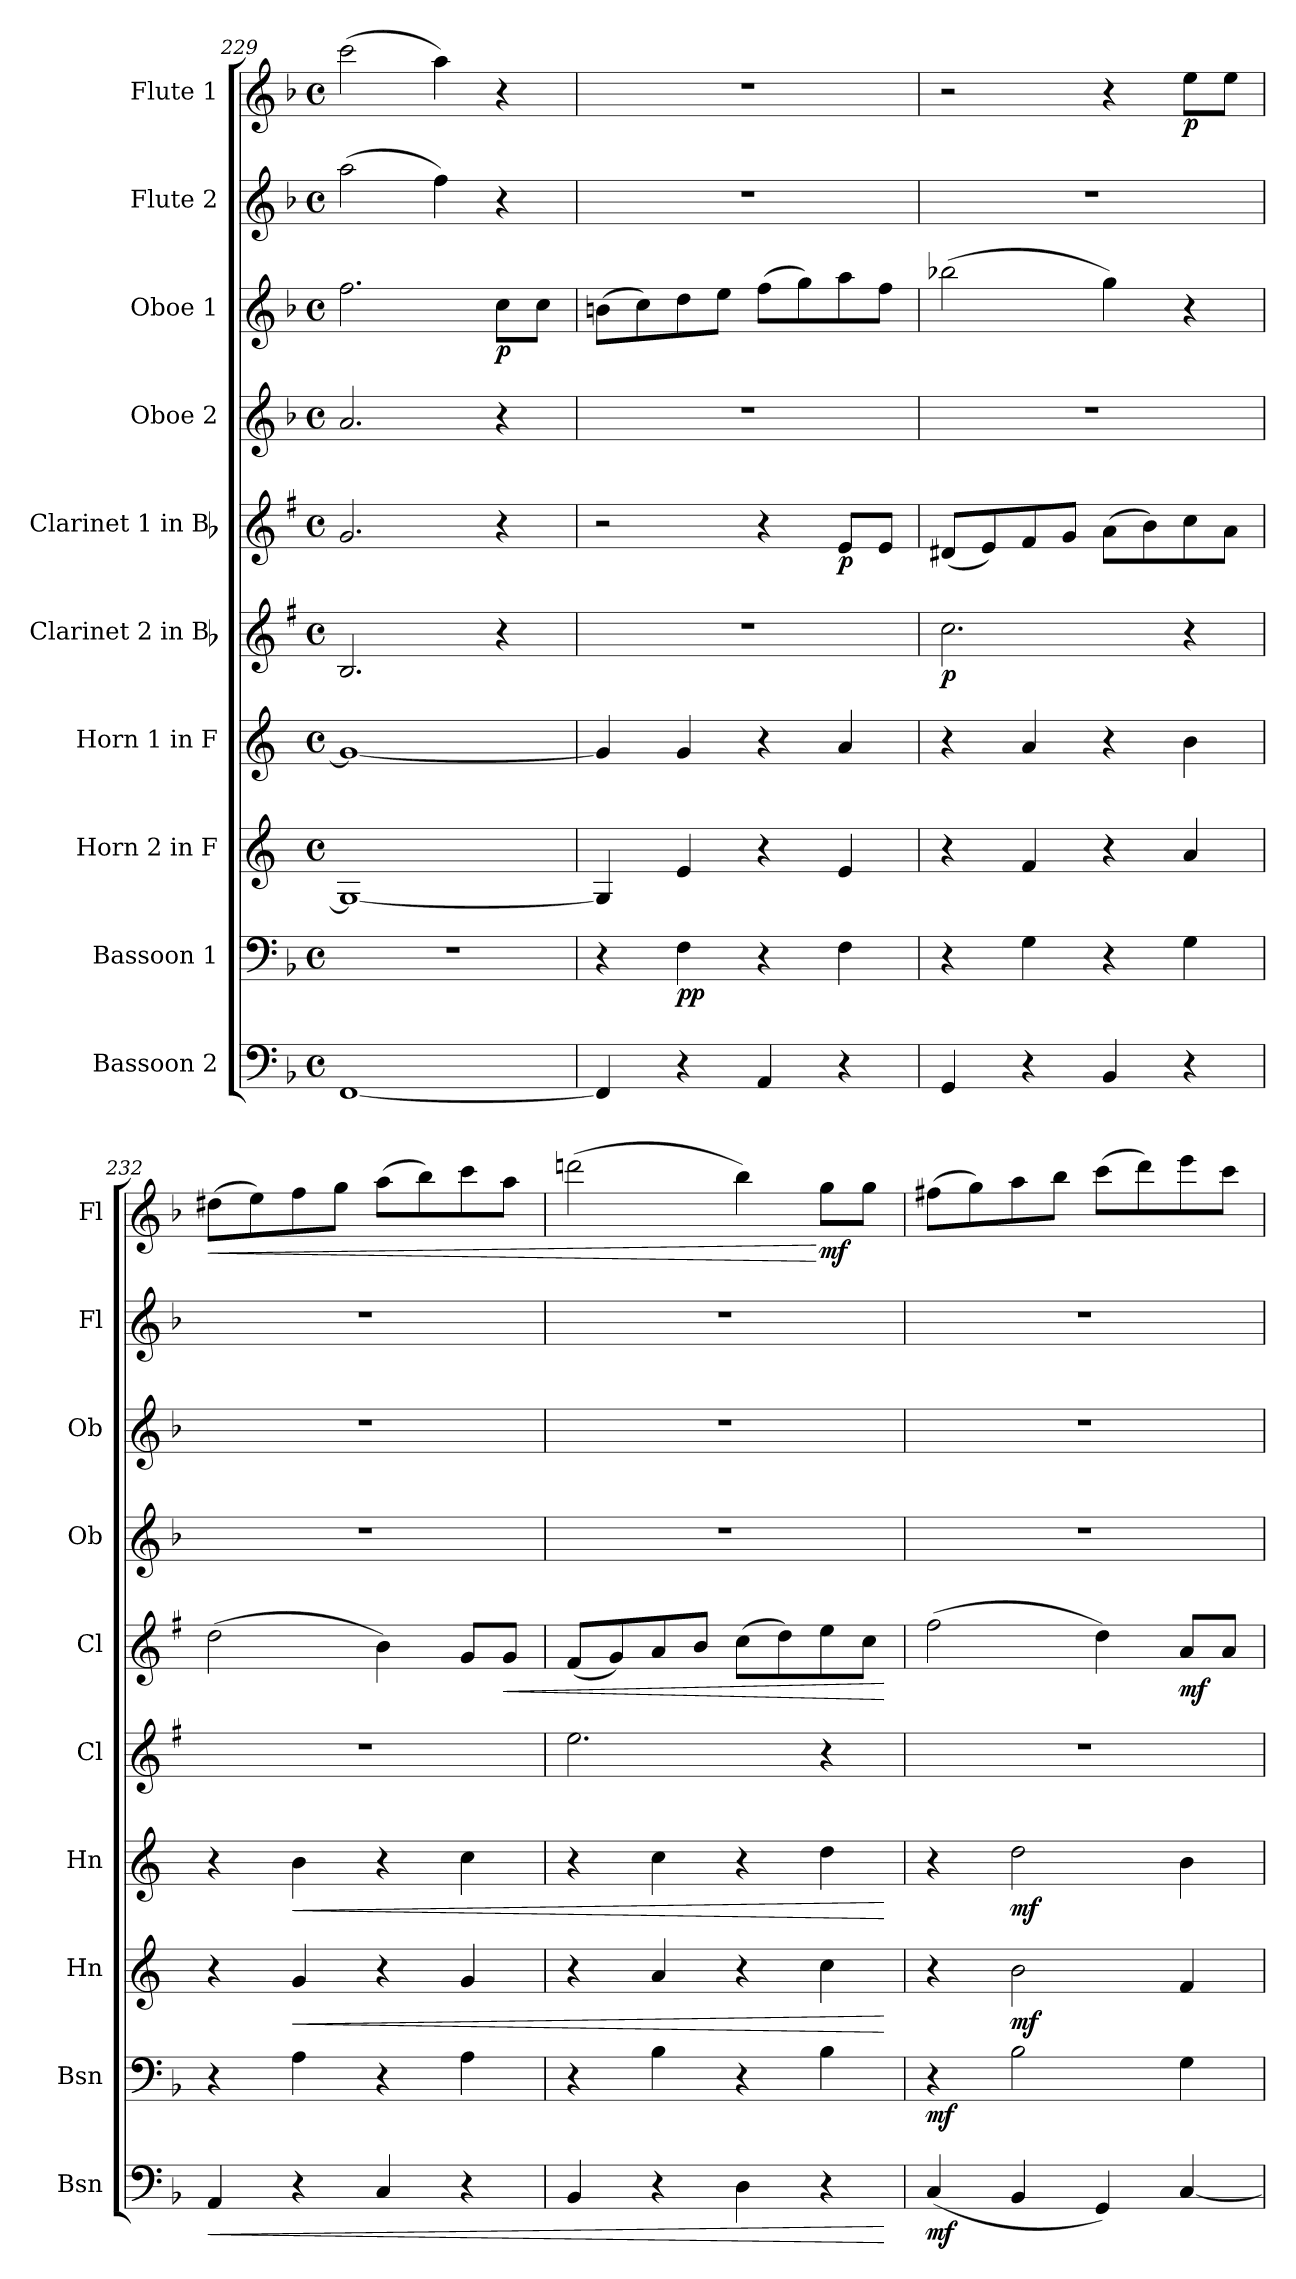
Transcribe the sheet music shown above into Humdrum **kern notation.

**kern	**dynam	**kern	**dynam	**kern	**dynam	**kern	**dynam	**kern	**dynam	**kern	**dynam	**kern	**kern	**dynam	**kern	**kern	**dynam
*part10	*part10	*part9	*part9	*part8	*part8	*part7	*part7	*part6	*part6	*part5	*part5	*part4	*part3	*part3	*part2	*part1	*part1
*staff10	*staff10	*staff9	*staff9	*staff8	*staff8	*staff7	*staff7	*staff6	*staff6	*staff5	*staff5	*staff4	*staff3	*staff3	*staff2	*staff1	*staff1
*I"Bassoon 2	*	*I"Bassoon 1	*	*I"Horn 2 in F	*	*I"Horn 1 in F	*	*I"Clarinet 2 in Bb	*	*I"Clarinet 1 in Bb	*	*I"Oboe 2	*I"Oboe 1	*	*I"Flute 2	*I"Flute 1	*
*I'Bsn	*	*I'Bsn	*	*I'Hn	*	*I'Hn	*	*I'Cl	*	*I'Cl	*	*I'Ob	*I'Ob	*	*I'Fl	*I'Fl	*
*clefF4	*	*clefF4	*	*clefG2	*	*clefG2	*	*clefG2	*	*clefG2	*	*clefG2	*clefG2	*	*clefG2	*clefG2	*
*	*	*	*	*ITrd4c7	*	*ITrd4c7	*	*ITrd1c2	*	*ITrd1c2	*	*	*	*	*	*	*
*k[b-]	*	*k[b-]	*	*k[b-]	*	*k[b-]	*	*k[b-]	*	*k[b-]	*	*k[b-]	*k[b-]	*	*k[b-]	*k[b-]	*
*M4/4	*	*M4/4	*	*M4/4	*	*M4/4	*	*M4/4	*	*M4/4	*	*M4/4	*M4/4	*	*M4/4	*M4/4	*
*met(c)	*	*met(c)	*	*met(c)	*	*met(c)	*	*met(c)	*	*met(c)	*	*met(c)	*met(c)	*	*met(c)	*met(c)	*
=229	=229	=229	=229	=229	=229	=229	=229	=229	=229	=229	=229	=229	=229	=229	=229	=229	=229
[1FF	.	1r	.	1C_	.	1c_	.	2.A/	.	2.f/	.	2.a/	2.ff\	.	(2aa\	(2ccc\	.
.	.	.	.	.	.	.	.	.	.	.	.	.	.	.	4ff\)	4aa\)	.
!	!	!	!	!	!	!	!	!	!	!	!	!	!	!LO:DY:b	!	!	!
.	.	.	.	.	.	.	.	4r	.	4r	.	4r	8cc\L	p	4r	4r	.
.	.	.	.	.	.	.	.	.	.	.	.	.	8cc\J	.	.	.	.
=230	=230	=230	=230	=230	=230	=230	=230	=230	=230	=230	=230	=230	=230	=230	=230	=230	=230
4FF/]	.	4r	.	4C/]	.	4c/]	.	1r	.	2r	.	1r	(8bn\L	.	1r	1r	.
.	.	.	.	.	.	.	.	.	.	.	.	.	8cc\)	.	.	.	.
!	!	!	!LO:DY:b	!	!	!	!	!	!	!	!	!	!	!	!	!	!
4r	.	4F\	pp	4A/	.	4c/	.	.	.	.	.	.	8dd\	.	.	.	.
.	.	.	.	.	.	.	.	.	.	.	.	.	8ee\J	.	.	.	.
4AA/	.	4r	.	4r	.	4r	.	.	.	4r	.	.	(8ff\L	.	.	.	.
.	.	.	.	.	.	.	.	.	.	.	.	.	8gg\)	.	.	.	.
!	!	!	!	!	!	!	!	!	!	!	!LO:DY:b	!	!	!	!	!	!
4r	.	4F\	.	4A/	.	4d/	.	.	.	8d/L	p	.	8aa\	.	.	.	.
.	.	.	.	.	.	.	.	.	.	8d/J	.	.	8ff\J	.	.	.	.
=231	=231	=231	=231	=231	=231	=231	=231	=231	=231	=231	=231	=231	=231	=231	=231	=231	=231
!	!	!	!	!	!	!	!	!	!LO:DY:b	!	!	!	!	!	!	!	!
4GG/	.	4r	.	4r	.	4r	.	2.b-\	p	(8c#X/L	.	1r	(2bb-X\	.	1r	2r	.
.	.	.	.	.	.	.	.	.	.	8d/)	.	.	.	.	.	.	.
4r	.	4G\	.	4B-/	.	4d/	.	.	.	8e/	.	.	.	.	.	.	.
.	.	.	.	.	.	.	.	.	.	8f/J	.	.	.	.	.	.	.
4BB-/	.	4r	.	4r	.	4r	.	.	.	(8g\L	.	.	4gg\)	.	.	4r	.
.	.	.	.	.	.	.	.	.	.	8a\)	.	.	.	.	.	.	.
!	!	!	!	!	!	!	!	!	!	!	!	!	!	!	!	!	!LO:DY:b
4r	.	4G\	.	4d/	.	4e\	.	4r	.	8b-\	.	.	4r	.	.	8ee\L	p
.	.	.	.	.	.	.	.	.	.	8g\J	.	.	.	.	.	8ee\J	.
=232	=232	=232	=232	=232	=232	=232	=232	=232	=232	=232	=232	=232	=232	=232	=232	=232	=232
!	!LO:HP:b	!	!	!	!	!	!	!	!	!	!	!	!	!	!	!	!LO:HP:b
4AA/	<	4r	.	4r	.	4r	.	1r	.	(2cc\	.	1r	1r	.	1r	(8dd#X\L	<
.	.	.	.	.	.	.	.	.	.	.	.	.	.	.	.	8ee\)	.
!	!	!	!	!	!LO:HP:b	!	!LO:HP:b	!	!	!	!	!	!	!	!	!	!
4r	.	4A\	.	4c/	<	4e\	<	.	.	.	.	.	.	.	.	8ff\	.
.	.	.	.	.	.	.	.	.	.	.	.	.	.	.	.	8gg\J	.
4C/	.	4r	.	4r	.	4r	.	.	.	4a\)	.	.	.	.	.	(8aa\L	.
.	.	.	.	.	.	.	.	.	.	.	.	.	.	.	.	8bb-\)	.
4r	.	4A\	.	4c/	.	4f\	.	.	.	8f/L	.	.	.	.	.	8ccc\	.
!	!	!	!	!	!	!	!	!	!	!	!LO:HP:b	!	!	!	!	!	!
.	.	.	.	.	.	.	.	.	.	8f/J	<	.	.	.	.	8aa\J	.
=233	=233	=233	=233	=233	=233	=233	=233	=233	=233	=233	=233	=233	=233	=233	=233	=233	=233
4BB-/	.	4r	.	4r	.	4r	.	2.dd\	.	(8e/L	.	1r	1r	.	1r	(2dddn\	.
.	.	.	.	.	.	.	.	.	.	8f/)	.	.	.	.	.	.	.
4r	.	4B-\	.	4d/	.	4f\	.	.	.	8g/	.	.	.	.	.	.	.
.	.	.	.	.	.	.	.	.	.	8a/J	.	.	.	.	.	.	.
4D\	.	4r	.	4r	.	4r	.	.	.	(8b-\L	.	.	.	.	.	4bb-\)	.
.	.	.	.	.	.	.	.	.	.	8cc\)	.	.	.	.	.	.	.
!	!	!	!	!	!	!	!	!	!	!	!	!	!	!	!	!	!LO:DY:n=1:b
4r	.	4B-\	.	4f\	.	4g\	.	4r	.	8dd\	.	.	.	.	.	8gg\L	[ mf
.	.	.	.	.	.	.	.	.	.	8b-\J	.	.	.	.	.	8gg\J	.
.	[	.	.	.	[	.	[	.	.	.	[	.	.	.	.	.	.
=234	=234	=234	=234	=234	=234	=234	=234	=234	=234	=234	=234	=234	=234	=234	=234	=234	=234
!	!LO:DY:b	!	!LO:DY:b	!	!	!	!	!	!	!	!	!	!	!	!	!	!
(4C/	mf	4r	mf	4r	.	4r	.	1r	.	(2ee\	.	1r	1r	.	1r	(8ff#X\L	.
.	.	.	.	.	.	.	.	.	.	.	.	.	.	.	.	8gg\)	.
!	!	!	!	!	!LO:DY:b	!	!LO:DY:b	!	!	!	!	!	!	!	!	!	!
4BB-/	.	2B-\	.	2e\	mf	2g\	mf	.	.	.	.	.	.	.	.	8aa\	.
.	.	.	.	.	.	.	.	.	.	.	.	.	.	.	.	8bb-\J	.
4GG/)	.	.	.	.	.	.	.	.	.	4cc\)	.	.	.	.	.	(8ccc\L	.
.	.	.	.	.	.	.	.	.	.	.	.	.	.	.	.	8ddd\)	.
!	!	!	!	!	!	!	!	!	!	!	!LO:DY:b	!	!	!	!	!	!
[4C/	.	4G\	.	4B-/	.	4e\	.	.	.	8g/L	mf	.	.	.	.	8eee\	.
.	.	.	.	.	.	.	.	.	.	8g/J	.	.	.	.	.	8ccc\J	.
=	=	=	=	=	=	=	=	=	=	=	=	=	=	=	=	=	=
*-	*-	*-	*-	*-	*-	*-	*-	*-	*-	*-	*-	*-	*-	*-	*-	*-	*-
